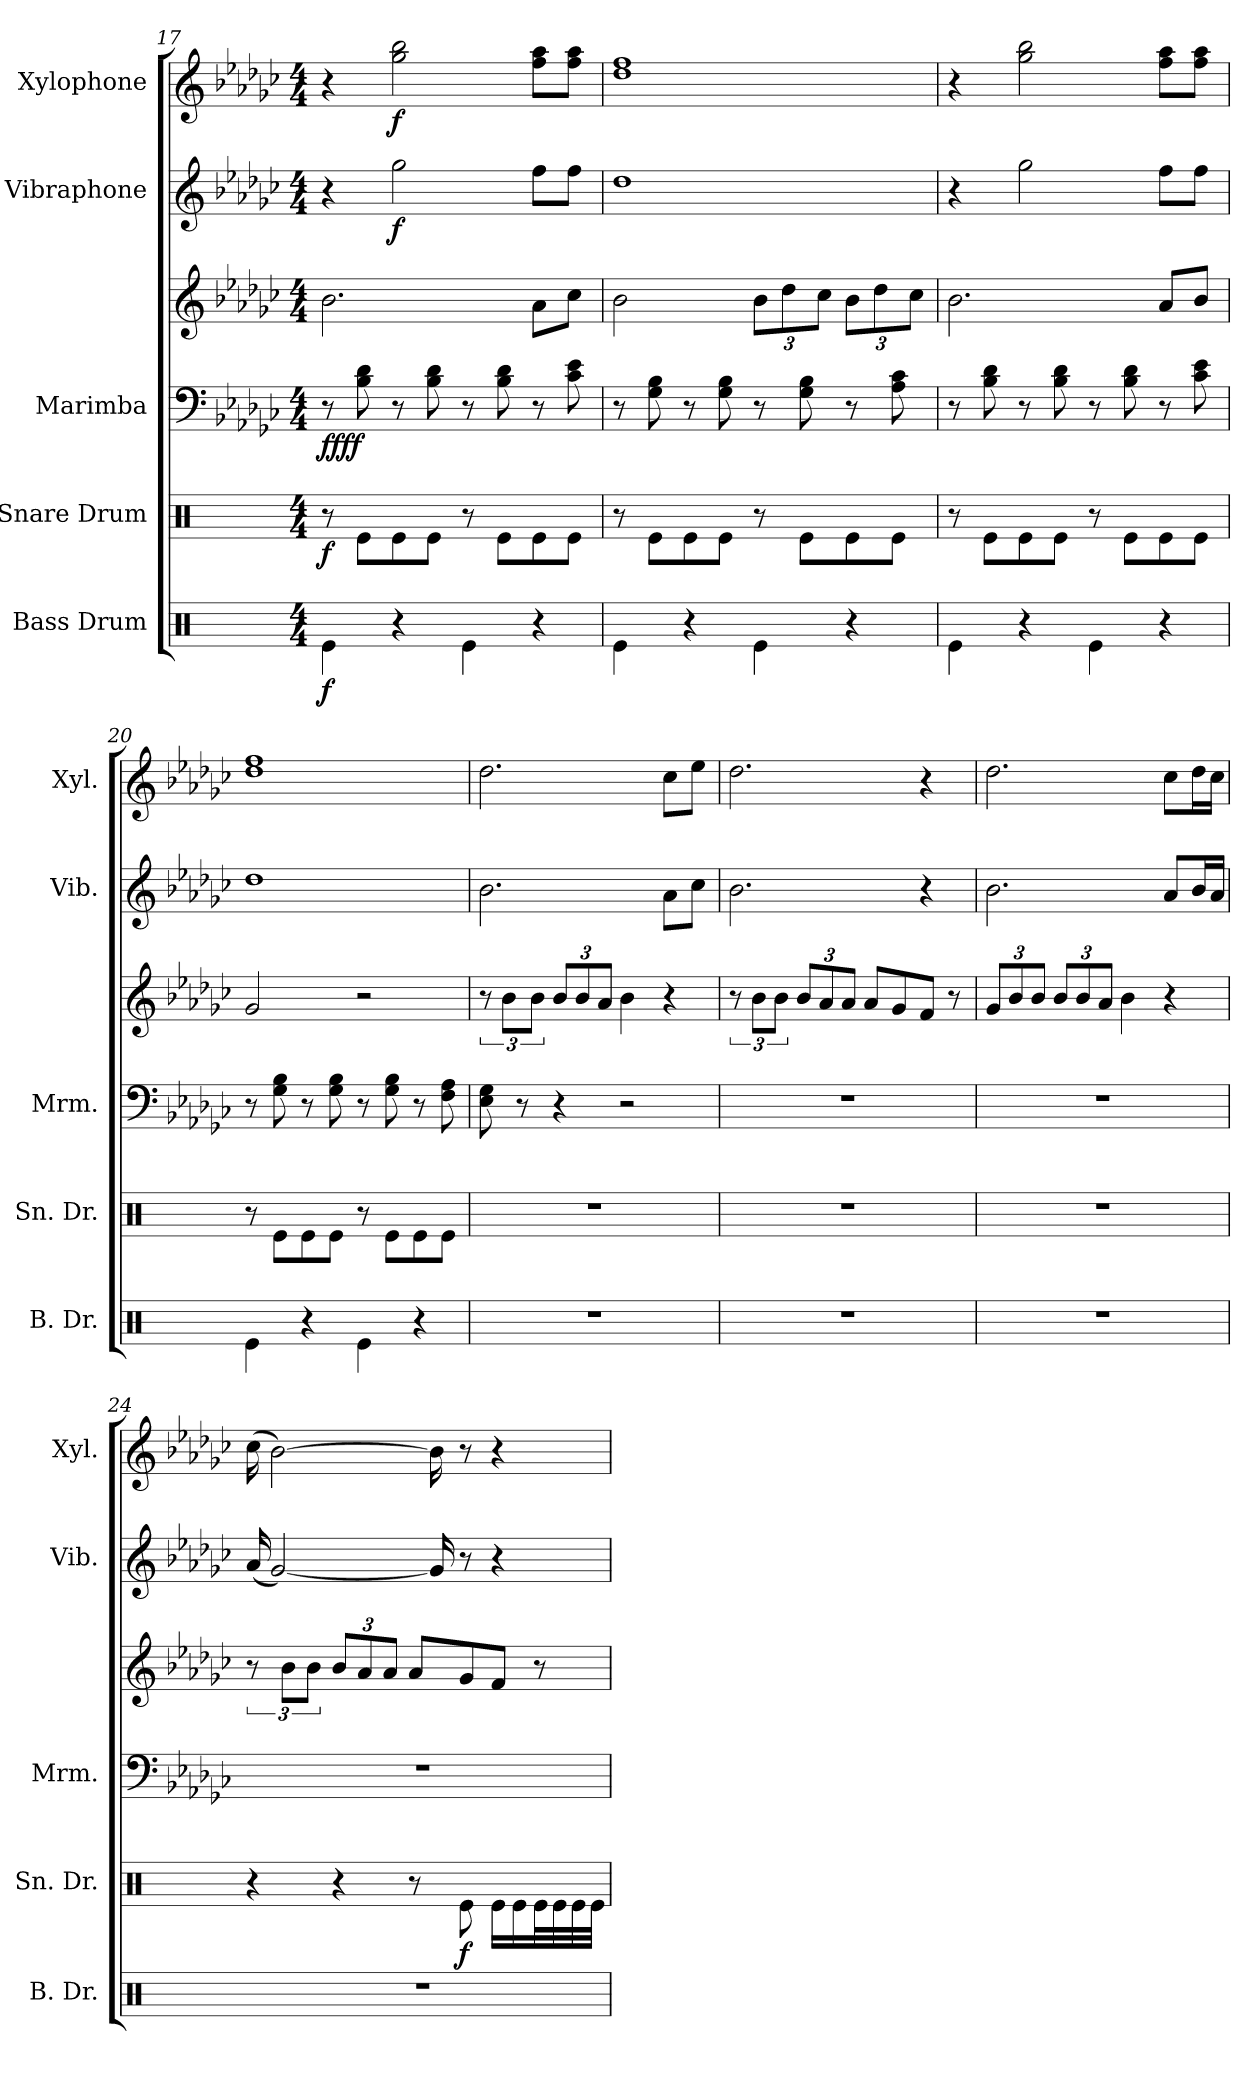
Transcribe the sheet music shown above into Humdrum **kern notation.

**kern	**dynam	**kern	**dynam	**kern	**kern	**dynam	**kern	**dynam	**kern	**dynam
*part5	*part5	*part4	*part4	*part3	*part3	*part3	*part2	*part2	*part1	*part1
*staff6	*staff6	*staff5	*staff5	*staff4	*staff3	*staff3/4	*staff2	*staff2	*staff1	*staff1
*I"Bass Drum	*	*I"Snare Drum	*	*I"Marimba	*	*	*I"Vibraphone	*	*I"Xylophone	*
*I'B. Dr.	*	*I'Sn. Dr.	*	*I'Mrm.	*	*	*I'Vib.	*	*I'Xyl.	*
!!LO:LB:g=z
*clefX	*	*clefX	*	*clefF4	*clefG2	*	*clefG2	*	*clefG2	*
*	*	*	*	*	*	*	*	*	*ITrd-7c-12	*
*k[]	*	*k[]	*	*k[b-e-a-d-g-c-]	*k[b-e-a-d-g-c-]	*	*k[b-e-a-d-g-c-]	*	*k[b-e-a-d-g-c-]	*
*M4/4	*	*M4/4	*	*M4/4	*M4/4	*	*M4/4	*	*M4/4	*
=17	=17	=17	=17	=17	=17	=17	=17	=17	=17	=17
!	!LO:DY:b	!	!LO:DY:b	!	!	!LO:DY:b=2	!	!	!	!
!	!	!	!	!	!	!LO:DY:n=1:b	!	!	!	!
4Re\	f	8r	f	8r	2.b-\	f fff	4r	.	4r	.
.	.	8Re\L	.	8B-\ 8d-\	.	.	.	.	.	.
!	!	!	!	!	!	!	!	!LO:DY:b	!	!LO:DY:b
4r	.	8Re\	.	8r	.	.	2gg-\	f	2ggg-\ 2bbb-\	f
.	.	8Re\J	.	8B-\ 8d-\	.	.	.	.	.	.
4Re\	.	8r	.	8r	.	.	.	.	.	.
.	.	8Re\L	.	8B-\ 8d-\	.	.	.	.	.	.
4r	.	8Re\	.	8r	8a-\L	.	8ff\L	.	8fff\ 8aaa-\L	.
.	.	8Re\J	.	8c-\ 8e-\	8cc-\J	.	8ff\J	.	8fff\ 8aaa-\J	.
=18	=18	=18	=18	=18	=18	=18	=18	=18	=18	=18
4Re\	.	8r	.	8r	2b-\	.	1dd-	.	1ddd- 1fff	.
.	.	8Re\L	.	8G-\ 8B-\	.	.	.	.	.	.
4r	.	8Re\	.	8r	.	.	.	.	.	.
.	.	8Re\J	.	8G-\ 8B-\	.	.	.	.	.	.
*	*	*	*	*	*Xbrackettup	*	*	*	*	*
4Re\	.	8r	.	8r	12b-\L	.	.	.	.	.
.	.	.	.	.	12dd-\	.	.	.	.	.
.	.	8Re\L	.	8G-\ 8B-\	.	.	.	.	.	.
.	.	.	.	.	12cc-\J	.	.	.	.	.
4r	.	8Re\	.	8r	12b-\L	.	.	.	.	.
.	.	.	.	.	12dd-\	.	.	.	.	.
.	.	8Re\J	.	8A-\ 8c-\	.	.	.	.	.	.
.	.	.	.	.	12cc-\J	.	.	.	.	.
=19	=19	=19	=19	=19	=19	=19	=19	=19	=19	=19
4Re\	.	8r	.	8r	2.b-\	.	4r	.	4r	.
.	.	8Re\L	.	8B-\ 8d-\	.	.	.	.	.	.
4r	.	8Re\	.	8r	.	.	2gg-\	.	2ggg-\ 2bbb-\	.
.	.	8Re\J	.	8B-\ 8d-\	.	.	.	.	.	.
4Re\	.	8r	.	8r	.	.	.	.	.	.
.	.	8Re\L	.	8B-\ 8d-\	.	.	.	.	.	.
4r	.	8Re\	.	8r	8a-/L	.	8ff\L	.	8fff\ 8aaa-\L	.
.	.	8Re\J	.	8c-\ 8e-\	8b-/J	.	8ff\J	.	8fff\ 8aaa-\J	.
=20	=20	=20	=20	=20	=20	=20	=20	=20	=20	=20
4Re\	.	8r	.	8r	2g-/	.	1dd-	.	1ddd- 1fff	.
.	.	8Re\L	.	8G-\ 8B-\	.	.	.	.	.	.
4r	.	8Re\	.	8r	.	.	.	.	.	.
.	.	8Re\J	.	8G-\ 8B-\	.	.	.	.	.	.
4Re\	.	8r	.	8r	2r	.	.	.	.	.
.	.	8Re\L	.	8G-\ 8B-\	.	.	.	.	.	.
4r	.	8Re\	.	8r	.	.	.	.	.	.
.	.	8Re\J	.	8F\ 8A-\	.	.	.	.	.	.
!!LO:PB:g=z
=21	=21	=21	=21	=21	=21	=21	=21	=21	=21	=21
*	*	*	*	*	*brackettup	*	*	*	*	*
1r	.	1r	.	8E-\ 8G-\	12r	.	2.b-\	.	2.ddd-\	.
.	.	.	.	.	12b-\L	.	.	.	.	.
.	.	.	.	8r	.	.	.	.	.	.
.	.	.	.	.	12b-\J	.	.	.	.	.
*	*	*	*	*	*Xbrackettup	*	*	*	*	*
.	.	.	.	4r	12b-/L	.	.	.	.	.
.	.	.	.	.	12b-/	.	.	.	.	.
.	.	.	.	.	12a-/J	.	.	.	.	.
.	.	.	.	2r	4b-\	.	.	.	.	.
.	.	.	.	.	4r	.	8a-\L	.	8ccc-\L	.
.	.	.	.	.	.	.	8cc-\J	.	8eee-\J	.
=22	=22	=22	=22	=22	=22	=22	=22	=22	=22	=22
*	*	*	*	*	*brackettup	*	*	*	*	*
1r	.	1r	.	1r	12r	.	2.b-\	.	2.ddd-\	.
.	.	.	.	.	12b-\L	.	.	.	.	.
.	.	.	.	.	12b-\J	.	.	.	.	.
*	*	*	*	*	*Xbrackettup	*	*	*	*	*
.	.	.	.	.	12b-/L	.	.	.	.	.
.	.	.	.	.	12a-/	.	.	.	.	.
.	.	.	.	.	12a-/J	.	.	.	.	.
.	.	.	.	.	8a-/L	.	.	.	.	.
.	.	.	.	.	8g-/	.	.	.	.	.
.	.	.	.	.	8f/J	.	4r	.	4r	.
.	.	.	.	.	8r	.	.	.	.	.
=23	=23	=23	=23	=23	=23	=23	=23	=23	=23	=23
1r	.	1r	.	1r	12g-/L	.	2.b-\	.	2.ddd-\	.
.	.	.	.	.	12b-/	.	.	.	.	.
.	.	.	.	.	12b-/J	.	.	.	.	.
.	.	.	.	.	12b-/L	.	.	.	.	.
.	.	.	.	.	12b-/	.	.	.	.	.
.	.	.	.	.	12a-/J	.	.	.	.	.
.	.	.	.	.	4b-\	.	.	.	.	.
.	.	.	.	.	4r	.	8a-/L	.	8ccc-\L	.
.	.	.	.	.	.	.	16b-/L	.	16ddd-\L	.
.	.	.	.	.	.	.	16a-/JJ	.	16ccc-\JJ	.
!!LO:LB:g=z
=24	=24	=24	=24	=24	=24	=24	=24	=24	=24	=24
*	*	*	*	*	*brackettup	*	*	*	*	*
1r	.	4r	.	1r	12r	.	(16a-/	.	(16ccc-\	.
.	.	.	.	.	.	.	[2g-/)	.	[2bb-\)	.
.	.	.	.	.	12b-\L	.	.	.	.	.
.	.	.	.	.	12b-\J	.	.	.	.	.
*	*	*	*	*	*Xbrackettup	*	*	*	*	*
.	.	4r	.	.	12b-/L	.	.	.	.	.
.	.	.	.	.	12a-/	.	.	.	.	.
.	.	.	.	.	12a-/J	.	.	.	.	.
.	.	8r	.	.	8a-/L	.	.	.	.	.
.	.	.	.	.	.	.	16g-/]	.	16bb-\]	.
!	!	!	!LO:DY:b	!	!	!	!	!	!	!
.	.	8Re\	f	.	8g-/	.	8r	.	8r	.
.	.	16Re\LL	.	.	8f/J	.	4r	.	4r	.
.	.	16Re\	.	.	.	.	.	.	.	.
.	.	32Re\L	.	.	8r	.	.	.	.	.
.	.	32Re\	.	.	.	.	.	.	.	.
.	.	32Re\	.	.	.	.	.	.	.	.
.	.	32Re\JJJ	.	.	.	.	.	.	.	.
=	=	=	=	=	=	=	=	=	=	=
*-	*-	*-	*-	*-	*-	*-	*-	*-	*-	*-
